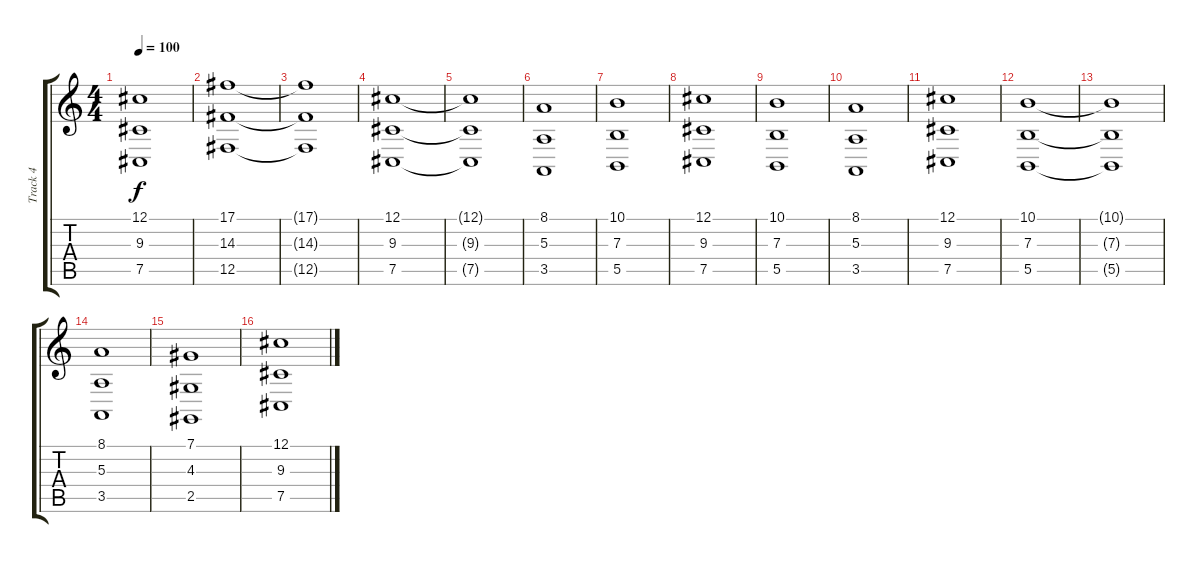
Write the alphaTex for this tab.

\track ("Track 4" "Track 4") {instrument stringensemble1}
\staff {score tabs}
\tuning (Db4 Ab3 E3 B2 Gb2 Db2) {hide}
\ts (4 4)
\tempo 100
\clef g2
\ks c
(12.1{t} 9.3{t} 7.5{t}).1{dy f} |
(17.1 14.3 12.5).1 |
(17.1{t} 14.3{t} 12.5{t}).1 |
(12.1 9.3 7.5).1 |
(12.1{t} 9.3{t} 7.5{t}).1 |
(8.1 5.3 3.5).1 |
(10.1 7.3 5.5).1 |
(12.1 9.3 7.5).1 |
(10.1 7.3 5.5).1 |
(8.1 5.3 3.5).1 |
(12.1 9.3 7.5).1 |
(10.1 7.3 5.5).1 |
(10.1{t} 7.3{t} 5.5{t}).1 |
(8.1 5.3 3.5).1 |
(7.1 4.3 2.5).1 |
(12.1 9.3 7.5).1
